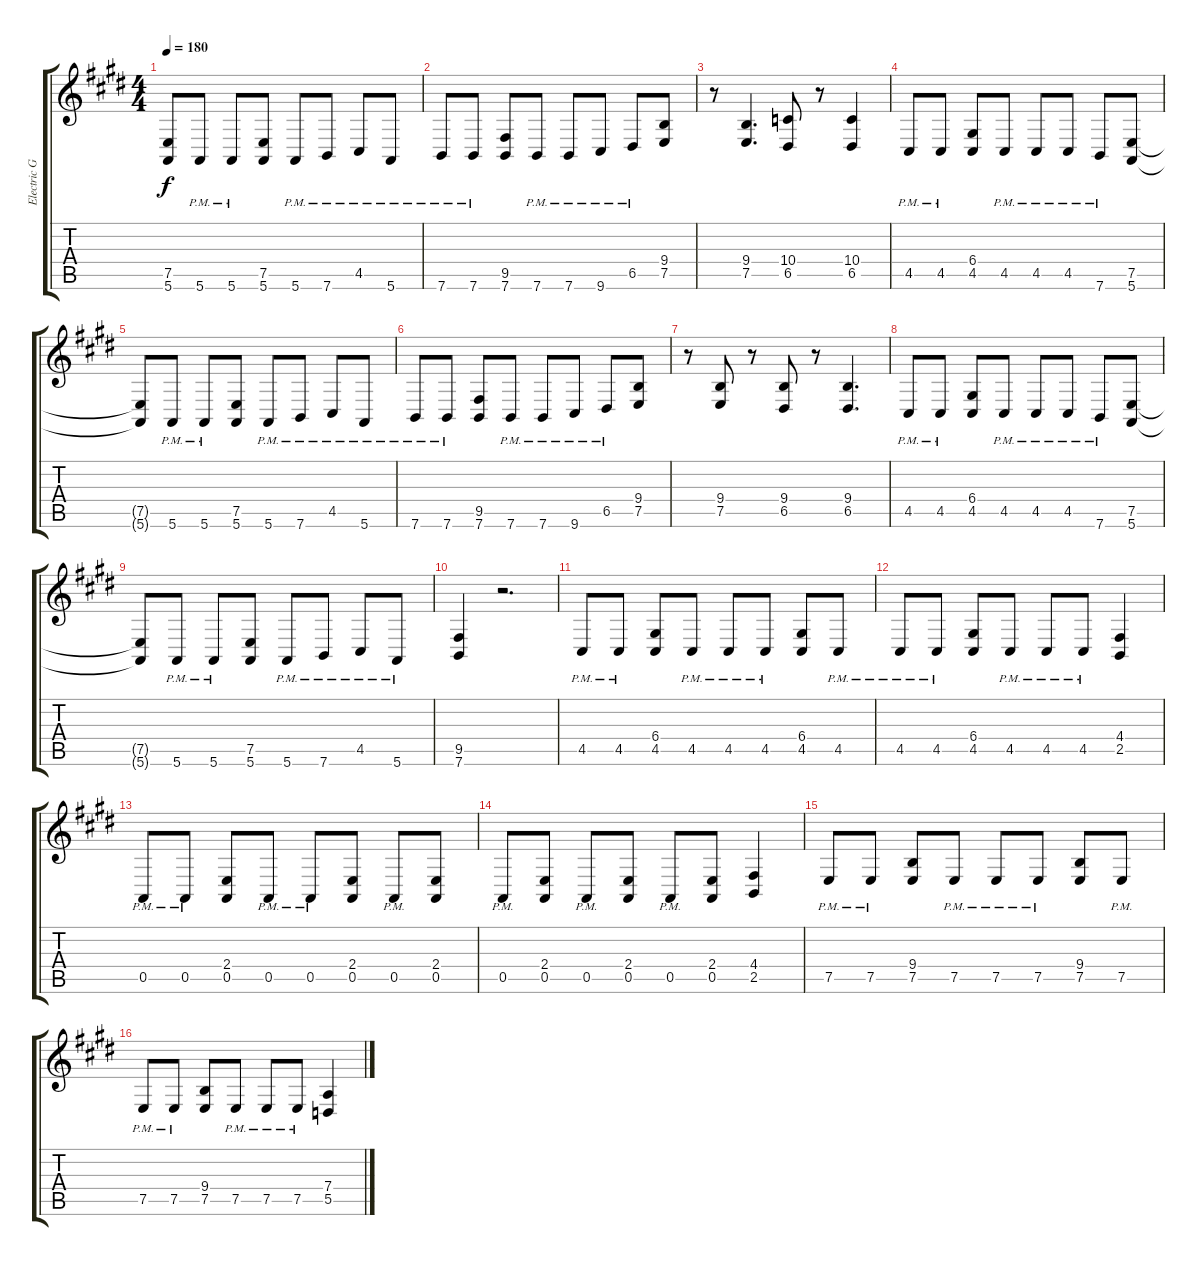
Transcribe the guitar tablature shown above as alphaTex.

\track ("Electric Guitar (Drive)" "Electric G") {instrument violin}
\staff {score tabs}
\tuning (E4 B3 G3 D3 A2 E2) {hide}
\ts (4 4)
\tempo 180
\clef g2
\ks e
(7.5{t} 5.6{t}).8{dy f} 5.6{pm}.8 5.6{pm}.8 (7.5 5.6).8 5.6{pm}.8 7.6{pm}.8 4.5{pm}.8 5.6{pm}.8 |
7.6{pm}.8 7.6{pm}.8 (9.5 7.6).8 7.6{pm}.8 7.6{pm}.8 9.6{pm}.8 6.5{pm}.8 (9.4 7.5).8 |
r.8 (9.4 7.5).4{d} (10.4 6.5).8 r.8 (10.4 6.5).4 |
4.5{pm}.8 4.5{pm}.8 (6.4 4.5).8 4.5{pm}.8 4.5{pm}.8 4.5{pm}.8 7.6{pm}.8 (7.5 5.6).8 |
(7.5{t} 5.6{t}).8 5.6{pm}.8 5.6{pm}.8 (7.5 5.6).8 5.6{pm}.8 7.6{pm}.8 4.5{pm}.8 5.6{pm}.8 |
7.6{pm}.8 7.6{pm}.8 (9.5 7.6).8 7.6{pm}.8 7.6{pm}.8 9.6{pm}.8 6.5{pm}.8 (9.4 7.5).8 |
r.8 (9.4 7.5).8 r.8 (9.4 6.5).8 r.8 (9.4 6.5).4{d} |
4.5{pm}.8 4.5{pm}.8 (6.4 4.5).8 4.5{pm}.8 4.5{pm}.8 4.5{pm}.8 7.6{pm}.8 (7.5 5.6).8 |
(7.5{t} 5.6{t}).8 5.6{pm}.8 5.6{pm}.8 (7.5 5.6).8 5.6{pm}.8 7.6{pm}.8 4.5{pm}.8 5.6{pm}.8 |
(9.5 7.6).4 r.2{d} |
4.5{pm}.8 4.5{pm}.8 (6.4 4.5).8 4.5{pm}.8 4.5{pm}.8 4.5{pm}.8 (6.4 4.5).8 4.5{pm}.8 |
4.5{pm}.8 4.5{pm}.8 (6.4 4.5).8 4.5{pm}.8 4.5{pm}.8 4.5{pm}.8 (4.4 2.5).4 |
0.5{pm}.8 0.5{pm}.8 (2.4 0.5).8 0.5{pm}.8 0.5{pm}.8 (2.4 0.5).8 0.5{pm}.8 (2.4 0.5).8 |
0.5{pm}.8 (2.4 0.5).8 0.5{pm}.8 (2.4 0.5).8 0.5{pm}.8 (2.4 0.5).8 (4.4 2.5).4 |
7.5{pm}.8 7.5{pm}.8 (9.4 7.5).8 7.5{pm}.8 7.5{pm}.8 7.5{pm}.8 (9.4 7.5).8 7.5{pm}.8 |
7.5{pm}.8 7.5{pm}.8 (9.4 7.5).8 7.5{pm}.8 7.5{pm}.8 7.5{pm}.8 (7.4 5.5).4
